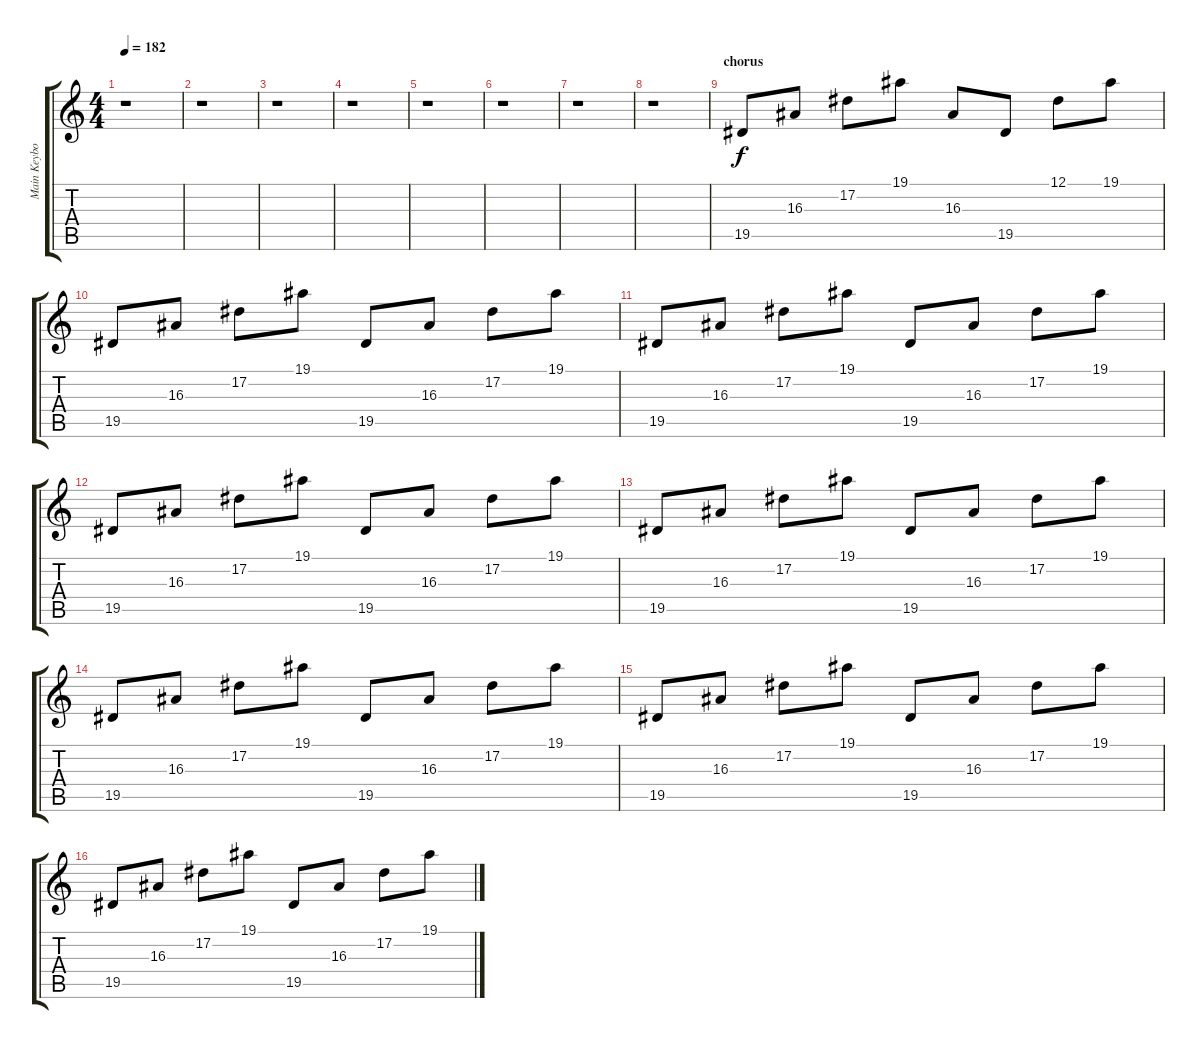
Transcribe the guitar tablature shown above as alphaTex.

\track ("Main Keyboard Melody" "Main Keybo") {instrument lead8bassandlead}
\staff {score tabs}
\tuning (Eb4 Bb3 Gb3 Db3 Ab2 Eb2) {hide}
\ts (4 4)
\tempo 182
\clef g2
\ks c
r.1{dy f} |
r.1 |
r.1 |
r.1 |
r.1 |
r.1 |
r.1 |
r.1 |
\section ("" "chorus")
19.5.8 16.3.8 17.2.8 19.1.8 16.3.8 19.5.8 12.1.8 19.1.8 |
19.5.8 16.3.8 17.2.8 19.1.8 19.5.8 16.3.8 17.2.8 19.1.8 |
19.5.8 16.3.8 17.2.8 19.1.8 19.5.8 16.3.8 17.2.8 19.1.8 |
19.5.8 16.3.8 17.2.8 19.1.8 19.5.8 16.3.8 17.2.8 19.1.8 |
19.5.8 16.3.8 17.2.8 19.1.8 19.5.8 16.3.8 17.2.8 19.1.8 |
19.5.8 16.3.8 17.2.8 19.1.8 19.5.8 16.3.8 17.2.8 19.1.8 |
19.5.8 16.3.8 17.2.8 19.1.8 19.5.8 16.3.8 17.2.8 19.1.8 |
19.5.8 16.3.8 17.2.8 19.1.8 19.5.8 16.3.8 17.2.8 19.1.8
